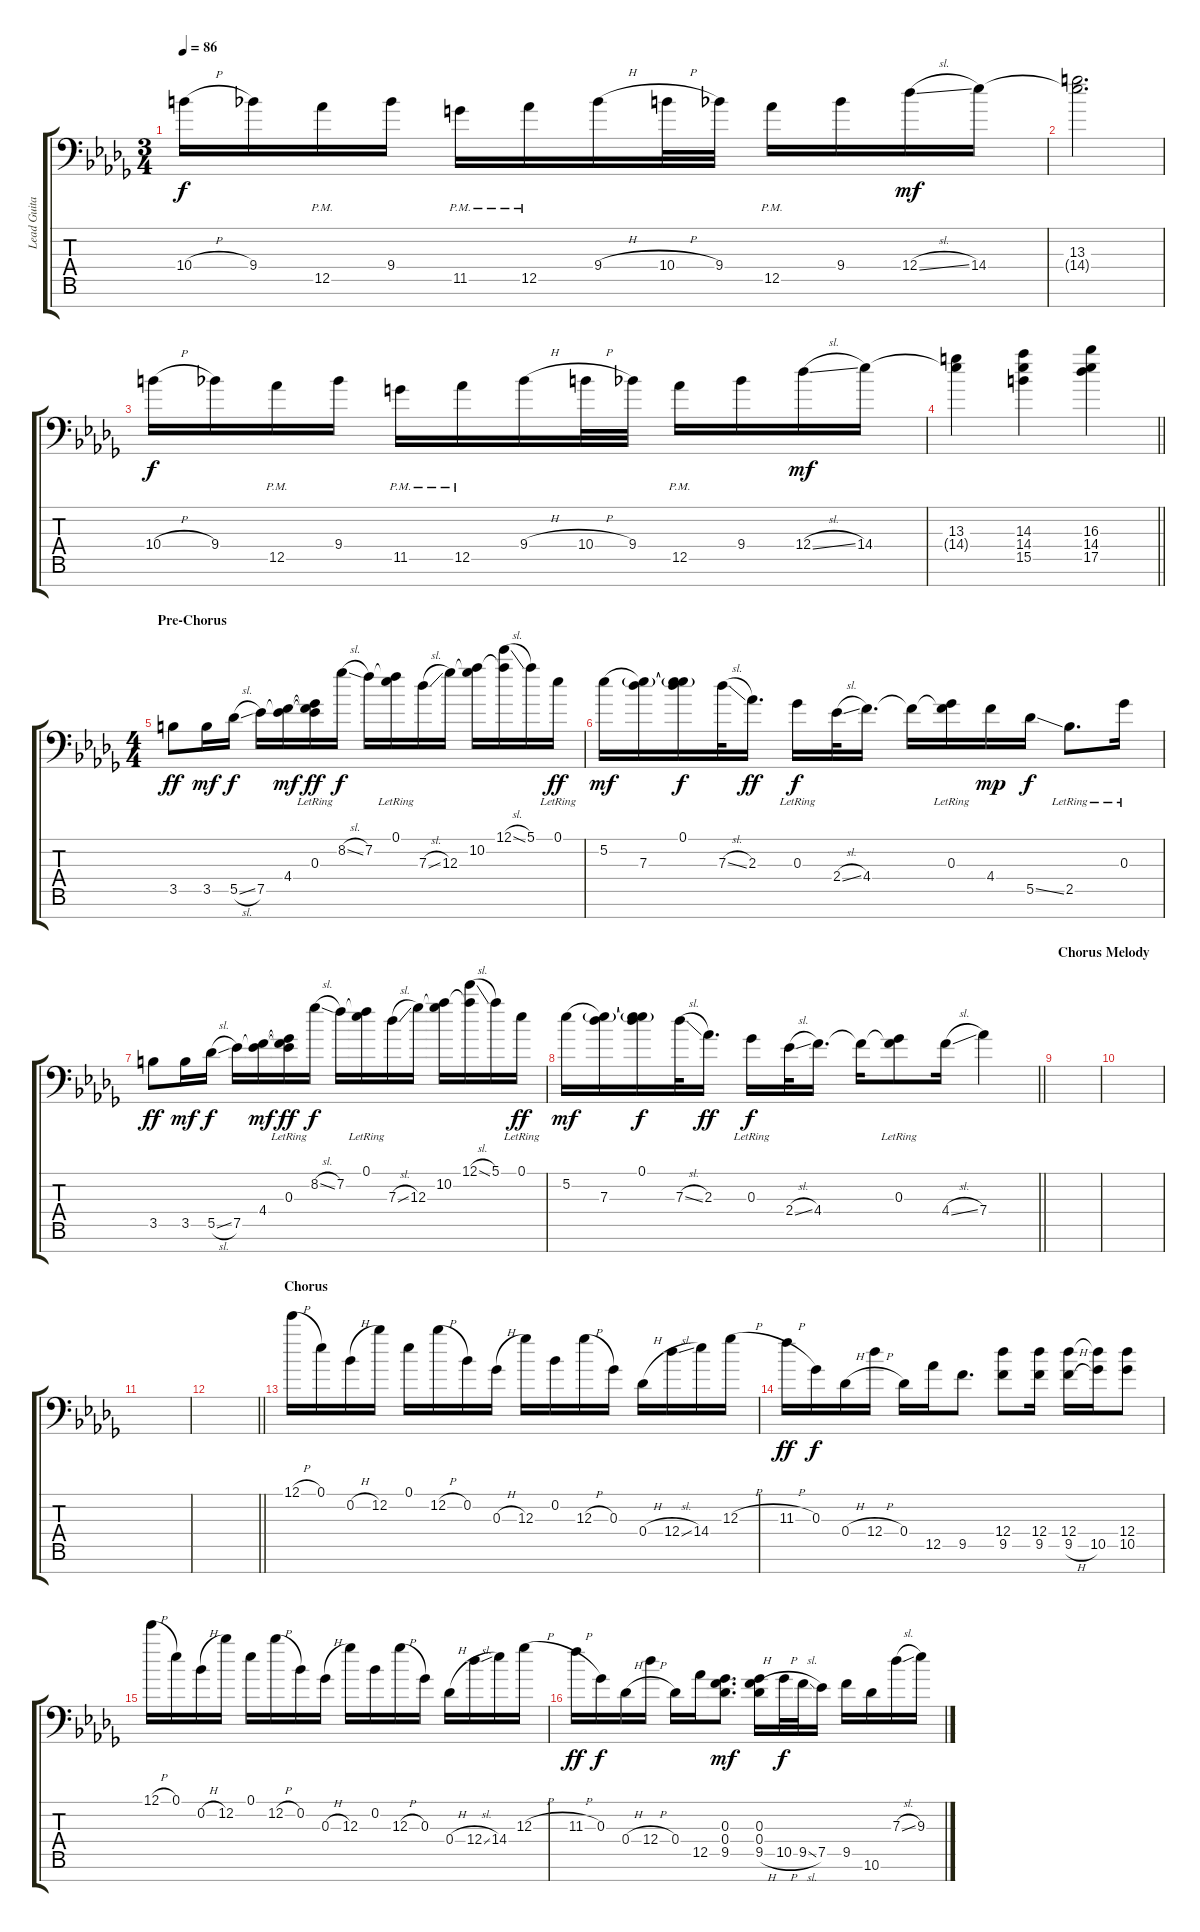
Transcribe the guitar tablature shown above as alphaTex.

\track ("Lead Guitar 1" "Lead Guita") {instrument electricguitarclean}
\staff {score tabs}
\tuning (Eb4 Bb3 Gb3 Db3 Ab2 Eb2 Ab1) {hide}
\ts (3 4)
\tempo 86
\clef f4
\ks bbminor
10.4{h}.16{dy f} 9.4.16 12.5{pm}.16 9.4.16 11.5{pm}.16 12.5{pm}.16 9.4{h}.16 10.4{h}.32 9.4.32 12.5{pm}.16 9.4.16 12.4{sl}.16{dy mf} 14.4.16 |
(13.3 14.4{t}).2{d} |
10.4{h}.16{dy f} 9.4.16 12.5{pm}.16 9.4.16 11.5{pm}.16 12.5{pm}.16 9.4{h}.16 10.4{h}.32 9.4.32 12.5{pm}.16 9.4.16 12.4{sl}.16{dy mf} 14.4.16 |
\barLineRight lightlight
(13.3 14.4{t}).4 (14.3 14.4 15.5).4 (16.3 14.4 17.5).4 |
\ts (4 4)
\section ("" "Pre-Chorus")
3.5.8{dy ff volume 12 instrument electricguitarclean} 3.5.16{dy mf} 5.5{sl}.16{dy f} 7.5.16 (4.4 7.5{t}).16{dy mf} (0.3{lr} 4.4{t} 7.5{t}).16{dy ff} 8.2{sl}.16{dy f} 7.2.16 (0.1{lr} 7.2{t}).16 7.3{sl}.16 12.3.16 (10.2 12.3{t}).16 (12.1{sl} 10.2{t}).16 5.1.16 0.1{lr}.16{dy ff} |
5.2{be (hold 0 0 60 0)}.16{dy mf} (5.2{t} 7.3).16 (0.1 5.2{t} 7.3{t}).16{dy f} 7.3{sl}.32 2.3.16{d dy ff} 0.3{lr}.16{dy f} 2.4{sl}.32 4.4.16{d} 4.4{t}.16 (0.3{lr} 4.4{t}).16 4.4.16{dy mp} 5.5{ss}.16{dy f} 2.5{lr}.8{d} 0.3{lr}.16 |
3.5.8{dy ff} 3.5.16{dy mf} 5.5{sl}.16{dy f} 7.5.16 (4.4 7.5{t}).16{dy mf} (0.3{lr} 4.4{t} 7.5{t}).16{dy ff} 8.2{sl}.16{dy f} 7.2.16 (0.1{lr} 7.2{t}).16 7.3{sl}.16 12.3.16 (10.2 12.3{t}).16 (12.1{sl} 10.2{t}).16 5.1.16 0.1{lr}.16{dy ff} |
\barLineRight lightlight
5.2{be (hold 0 0 60 0)}.16{dy mf} (5.2{t} 7.3).16 (0.1 5.2{t} 7.3{t}).16{dy f} 7.3{sl}.32 2.3.16{d dy ff} 0.3{lr}.16{dy f} 2.4{sl}.32 4.4.16{d} 4.4{t}.16 (0.3{lr} 4.4{t}).8 4.4{sl}.16 7.4.4 |
\section ("" "Chorus Melody")
|
|
|
\barLineRight lightlight
|
\section ("" "Chorus")
12.1{h}.16{volume 12 instrument distortionguitar} 0.1.16 0.2{h}.16 12.2.16 0.1.16 12.2{h}.16 0.2.16 0.3{h}.16 12.3.16 0.2.16 12.3{h}.16 0.3.16 0.4{h}.16 12.4{sl}.16 14.4.16 12.3{h}.16 |
11.3{h}.16{dy ff} 0.3.16{dy f} 0.4{h}.16 12.4{h}.16 0.4.16 12.5.16 9.5.8{d} (12.4 9.5).8 (12.4 9.5).16 (12.4 9.5{h}).16 (12.4{t} 10.5).16 (12.4 10.5).8 |
12.1{h}.16 0.1.16 0.2{h}.16 12.2.16 0.1.16 12.2{h}.16 0.2.16 0.3{h}.16 12.3.16 0.2.16 12.3{h}.16 0.3.16 0.4{h}.16 12.4{sl}.16 14.4.16 12.3{h}.16 |
11.3{h}.16{dy ff} 0.3.16{dy f} 0.4{h}.16 12.4{h}.16 0.4.16 12.5.16 (0.3 0.4 9.5).8{d dy mf} (0.3 0.4 9.5{h}).16 10.5{h}.32{dy f} 9.5{sl}.32 7.5.16 9.5.16 10.6.16 7.3{sl}.16 9.3.16
